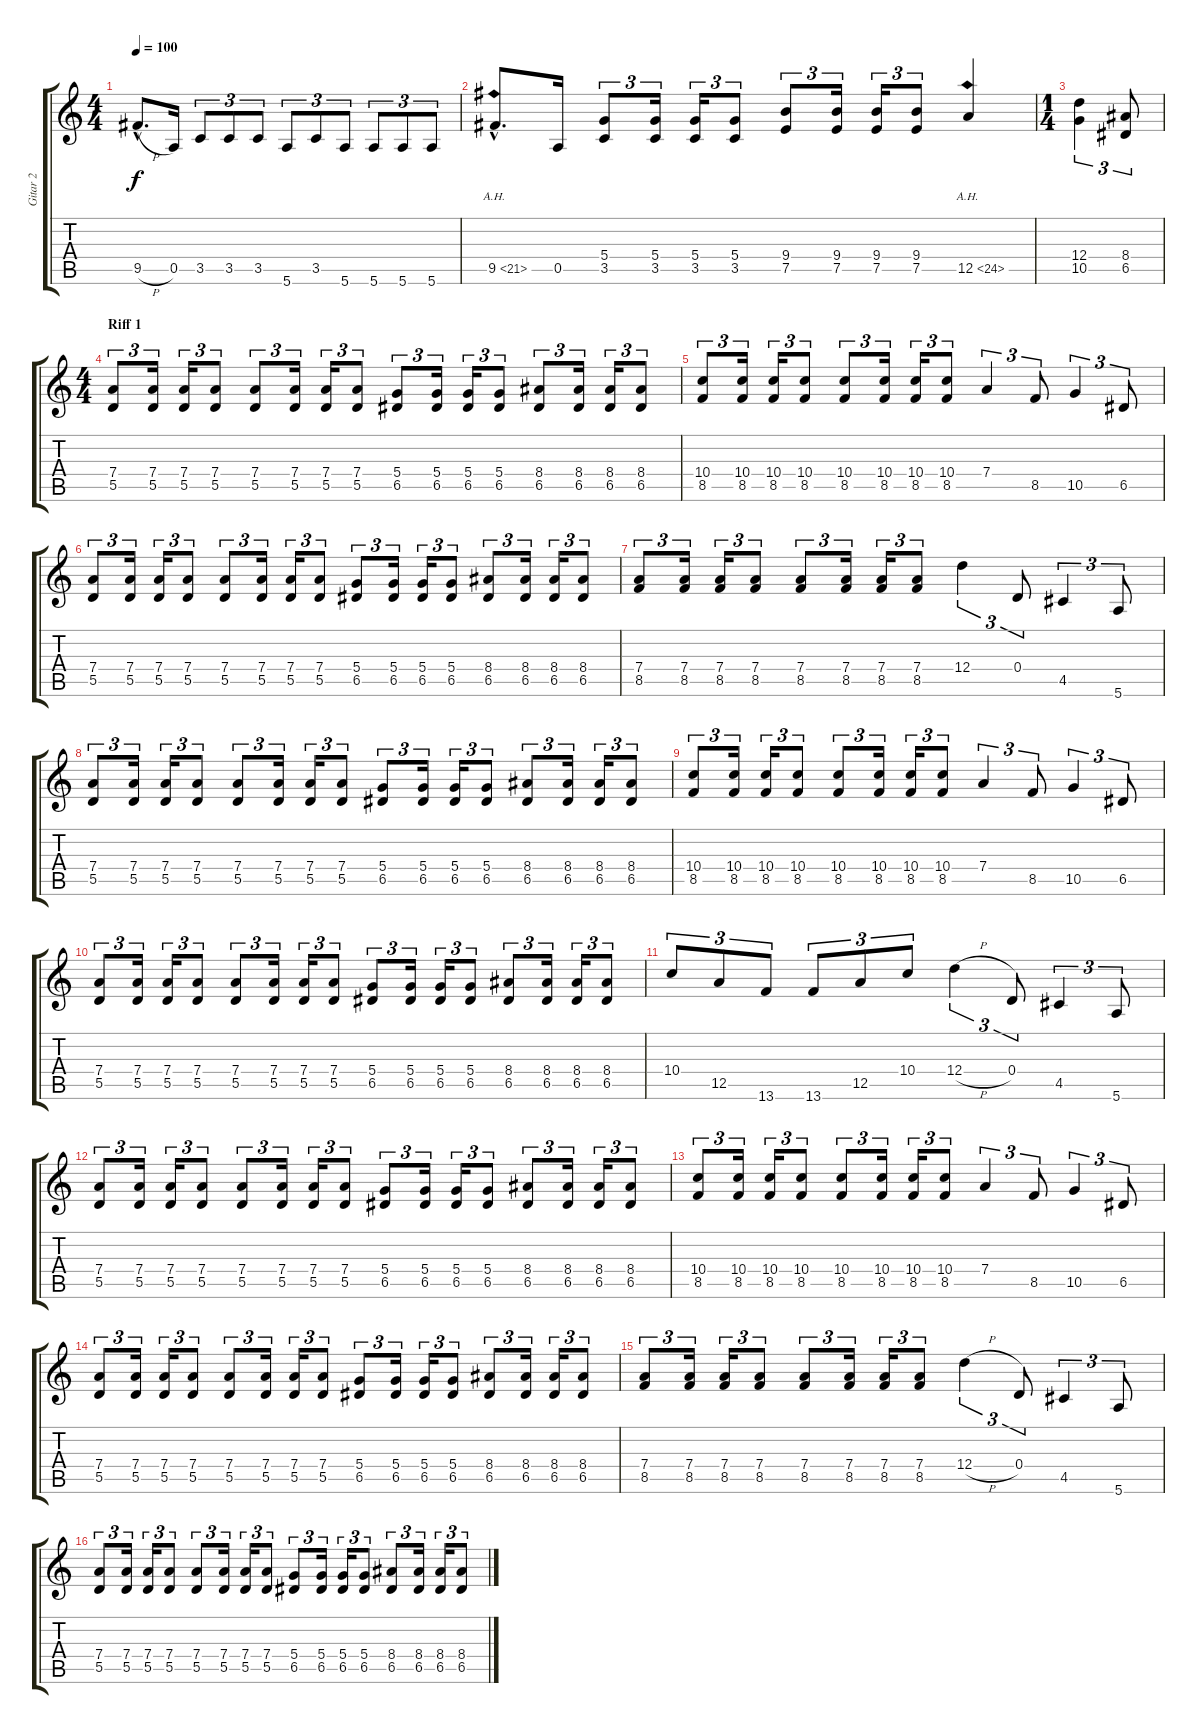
\track ("Gitar 2" "Gitar 2") {instrument distortionguitar}
\staff {score tabs}
\tuning (E4 B3 G3 D3 A2 E2) {hide}
\ts (4 4)
\tempo 100
\clef g2
\ks c
9.5{h hac}.8{d dy f} 0.5.16 3.5.8{tu (3 2)} 3.5.8{tu (3 2)} 3.5.8{tu (3 2)} 5.6.8{tu (3 2)} 3.5.8{tu (3 2)} 5.6.8{tu (3 2)} 5.6.8{tu (3 2)} 5.6.8{tu (3 2)} 5.6.8{tu (3 2)} |
9.5{ah 12 hac}.8{d} 0.5.16 (5.4 3.5).8{tu (3 2)} (5.4 3.5).16{tu (3 2)} (5.4 3.5).16{tu (3 2)} (5.4 3.5).8{tu (3 2)} (9.4 7.5).8{tu (3 2)} (9.4 7.5).16{tu (3 2)} (9.4 7.5).16{tu (3 2)} (9.4 7.5).8{tu (3 2)} 12.5{ah 12}.4 |
\ts (1 4)
(12.4 10.5).4{tu (3 2)} (8.4 6.5).8{tu (3 2)} |
\ts (4 4)
\section ("" "Riff 1")
(7.4 5.5).8{tu (3 2)} (7.4 5.5).16{tu (3 2)} (7.4 5.5).16{tu (3 2)} (7.4 5.5).8{tu (3 2)} (7.4 5.5).8{tu (3 2)} (7.4 5.5).16{tu (3 2)} (7.4 5.5).16{tu (3 2)} (7.4 5.5).8{tu (3 2)} (5.4 6.5).8{tu (3 2)} (5.4 6.5).16{tu (3 2)} (5.4 6.5).16{tu (3 2)} (5.4 6.5).8{tu (3 2)} (8.4 6.5).8{tu (3 2)} (8.4 6.5).16{tu (3 2)} (8.4 6.5).16{tu (3 2)} (8.4 6.5).8{tu (3 2)} |
(10.4 8.5).8{tu (3 2)} (10.4 8.5).16{tu (3 2)} (10.4 8.5).16{tu (3 2)} (10.4 8.5).8{tu (3 2)} (10.4 8.5).8{tu (3 2)} (10.4 8.5).16{tu (3 2)} (10.4 8.5).16{tu (3 2)} (10.4 8.5).8{tu (3 2)} 7.4.4{tu (3 2)} 8.5.8{tu (3 2)} 10.5.4{tu (3 2)} 6.5.8{tu (3 2)} |
(7.4 5.5).8{tu (3 2)} (7.4 5.5).16{tu (3 2)} (7.4 5.5).16{tu (3 2)} (7.4 5.5).8{tu (3 2)} (7.4 5.5).8{tu (3 2)} (7.4 5.5).16{tu (3 2)} (7.4 5.5).16{tu (3 2)} (7.4 5.5).8{tu (3 2)} (5.4 6.5).8{tu (3 2)} (5.4 6.5).16{tu (3 2)} (5.4 6.5).16{tu (3 2)} (5.4 6.5).8{tu (3 2)} (8.4 6.5).8{tu (3 2)} (8.4 6.5).16{tu (3 2)} (8.4 6.5).16{tu (3 2)} (8.4 6.5).8{tu (3 2)} |
(7.4 8.5).8{tu (3 2)} (7.4 8.5).16{tu (3 2)} (7.4 8.5).16{tu (3 2)} (7.4 8.5).8{tu (3 2)} (7.4 8.5).8{tu (3 2)} (7.4 8.5).16{tu (3 2)} (7.4 8.5).16{tu (3 2)} (7.4 8.5).8{tu (3 2)} 12.4.4{tu (3 2)} 0.4.8{tu (3 2)} 4.5.4{tu (3 2)} 5.6.8{tu (3 2)} |
(7.4 5.5).8{tu (3 2)} (7.4 5.5).16{tu (3 2)} (7.4 5.5).16{tu (3 2)} (7.4 5.5).8{tu (3 2)} (7.4 5.5).8{tu (3 2)} (7.4 5.5).16{tu (3 2)} (7.4 5.5).16{tu (3 2)} (7.4 5.5).8{tu (3 2)} (5.4 6.5).8{tu (3 2)} (5.4 6.5).16{tu (3 2)} (5.4 6.5).16{tu (3 2)} (5.4 6.5).8{tu (3 2)} (8.4 6.5).8{tu (3 2)} (8.4 6.5).16{tu (3 2)} (8.4 6.5).16{tu (3 2)} (8.4 6.5).8{tu (3 2)} |
(10.4 8.5).8{tu (3 2)} (10.4 8.5).16{tu (3 2)} (10.4 8.5).16{tu (3 2)} (10.4 8.5).8{tu (3 2)} (10.4 8.5).8{tu (3 2)} (10.4 8.5).16{tu (3 2)} (10.4 8.5).16{tu (3 2)} (10.4 8.5).8{tu (3 2)} 7.4.4{tu (3 2)} 8.5.8{tu (3 2)} 10.5.4{tu (3 2)} 6.5.8{tu (3 2)} |
(7.4 5.5).8{tu (3 2)} (7.4 5.5).16{tu (3 2)} (7.4 5.5).16{tu (3 2)} (7.4 5.5).8{tu (3 2)} (7.4 5.5).8{tu (3 2)} (7.4 5.5).16{tu (3 2)} (7.4 5.5).16{tu (3 2)} (7.4 5.5).8{tu (3 2)} (5.4 6.5).8{tu (3 2)} (5.4 6.5).16{tu (3 2)} (5.4 6.5).16{tu (3 2)} (5.4 6.5).8{tu (3 2)} (8.4 6.5).8{tu (3 2)} (8.4 6.5).16{tu (3 2)} (8.4 6.5).16{tu (3 2)} (8.4 6.5).8{tu (3 2)} |
10.4.8{tu (3 2)} 12.5.8{tu (3 2)} 13.6.8{tu (3 2)} 13.6.8{tu (3 2)} 12.5.8{tu (3 2)} 10.4.8{tu (3 2)} 12.4{h}.4{tu (3 2)} 0.4.8{tu (3 2)} 4.5.4{tu (3 2)} 5.6.8{tu (3 2)} |
(7.4 5.5).8{tu (3 2)} (7.4 5.5).16{tu (3 2)} (7.4 5.5).16{tu (3 2)} (7.4 5.5).8{tu (3 2)} (7.4 5.5).8{tu (3 2)} (7.4 5.5).16{tu (3 2)} (7.4 5.5).16{tu (3 2)} (7.4 5.5).8{tu (3 2)} (5.4 6.5).8{tu (3 2)} (5.4 6.5).16{tu (3 2)} (5.4 6.5).16{tu (3 2)} (5.4 6.5).8{tu (3 2)} (8.4 6.5).8{tu (3 2)} (8.4 6.5).16{tu (3 2)} (8.4 6.5).16{tu (3 2)} (8.4 6.5).8{tu (3 2)} |
(10.4 8.5).8{tu (3 2)} (10.4 8.5).16{tu (3 2)} (10.4 8.5).16{tu (3 2)} (10.4 8.5).8{tu (3 2)} (10.4 8.5).8{tu (3 2)} (10.4 8.5).16{tu (3 2)} (10.4 8.5).16{tu (3 2)} (10.4 8.5).8{tu (3 2)} 7.4.4{tu (3 2)} 8.5.8{tu (3 2)} 10.5.4{tu (3 2)} 6.5.8{tu (3 2)} |
(7.4 5.5).8{tu (3 2)} (7.4 5.5).16{tu (3 2)} (7.4 5.5).16{tu (3 2)} (7.4 5.5).8{tu (3 2)} (7.4 5.5).8{tu (3 2)} (7.4 5.5).16{tu (3 2)} (7.4 5.5).16{tu (3 2)} (7.4 5.5).8{tu (3 2)} (5.4 6.5).8{tu (3 2)} (5.4 6.5).16{tu (3 2)} (5.4 6.5).16{tu (3 2)} (5.4 6.5).8{tu (3 2)} (8.4 6.5).8{tu (3 2)} (8.4 6.5).16{tu (3 2)} (8.4 6.5).16{tu (3 2)} (8.4 6.5).8{tu (3 2)} |
(7.4 8.5).8{tu (3 2)} (7.4 8.5).16{tu (3 2)} (7.4 8.5).16{tu (3 2)} (7.4 8.5).8{tu (3 2)} (7.4 8.5).8{tu (3 2)} (7.4 8.5).16{tu (3 2)} (7.4 8.5).16{tu (3 2)} (7.4 8.5).8{tu (3 2)} 12.4{h}.4{tu (3 2)} 0.4.8{tu (3 2)} 4.5.4{tu (3 2)} 5.6.8{tu (3 2)} |
(7.4 5.5).8{tu (3 2)} (7.4 5.5).16{tu (3 2)} (7.4 5.5).16{tu (3 2)} (7.4 5.5).8{tu (3 2)} (7.4 5.5).8{tu (3 2)} (7.4 5.5).16{tu (3 2)} (7.4 5.5).16{tu (3 2)} (7.4 5.5).8{tu (3 2)} (5.4 6.5).8{tu (3 2)} (5.4 6.5).16{tu (3 2)} (5.4 6.5).16{tu (3 2)} (5.4 6.5).8{tu (3 2)} (8.4 6.5).8{tu (3 2)} (8.4 6.5).16{tu (3 2)} (8.4 6.5).16{tu (3 2)} (8.4 6.5).8{tu (3 2)}
